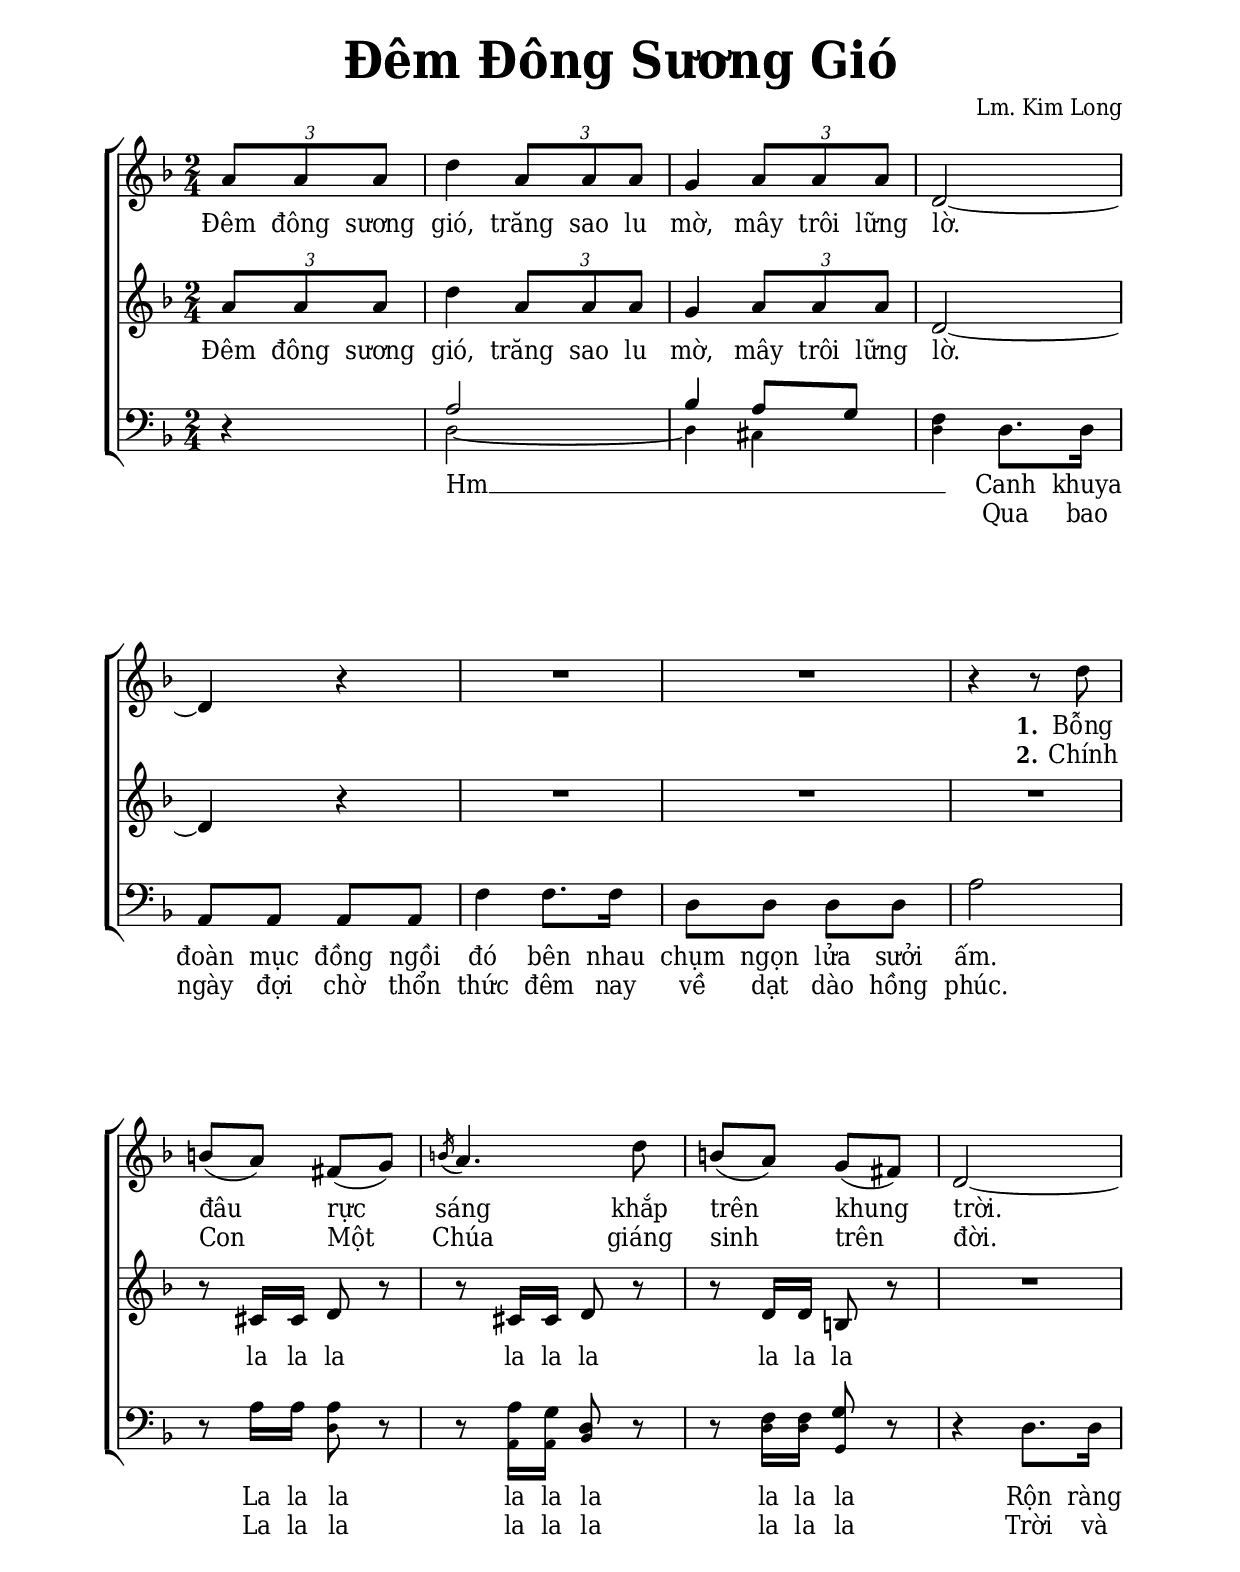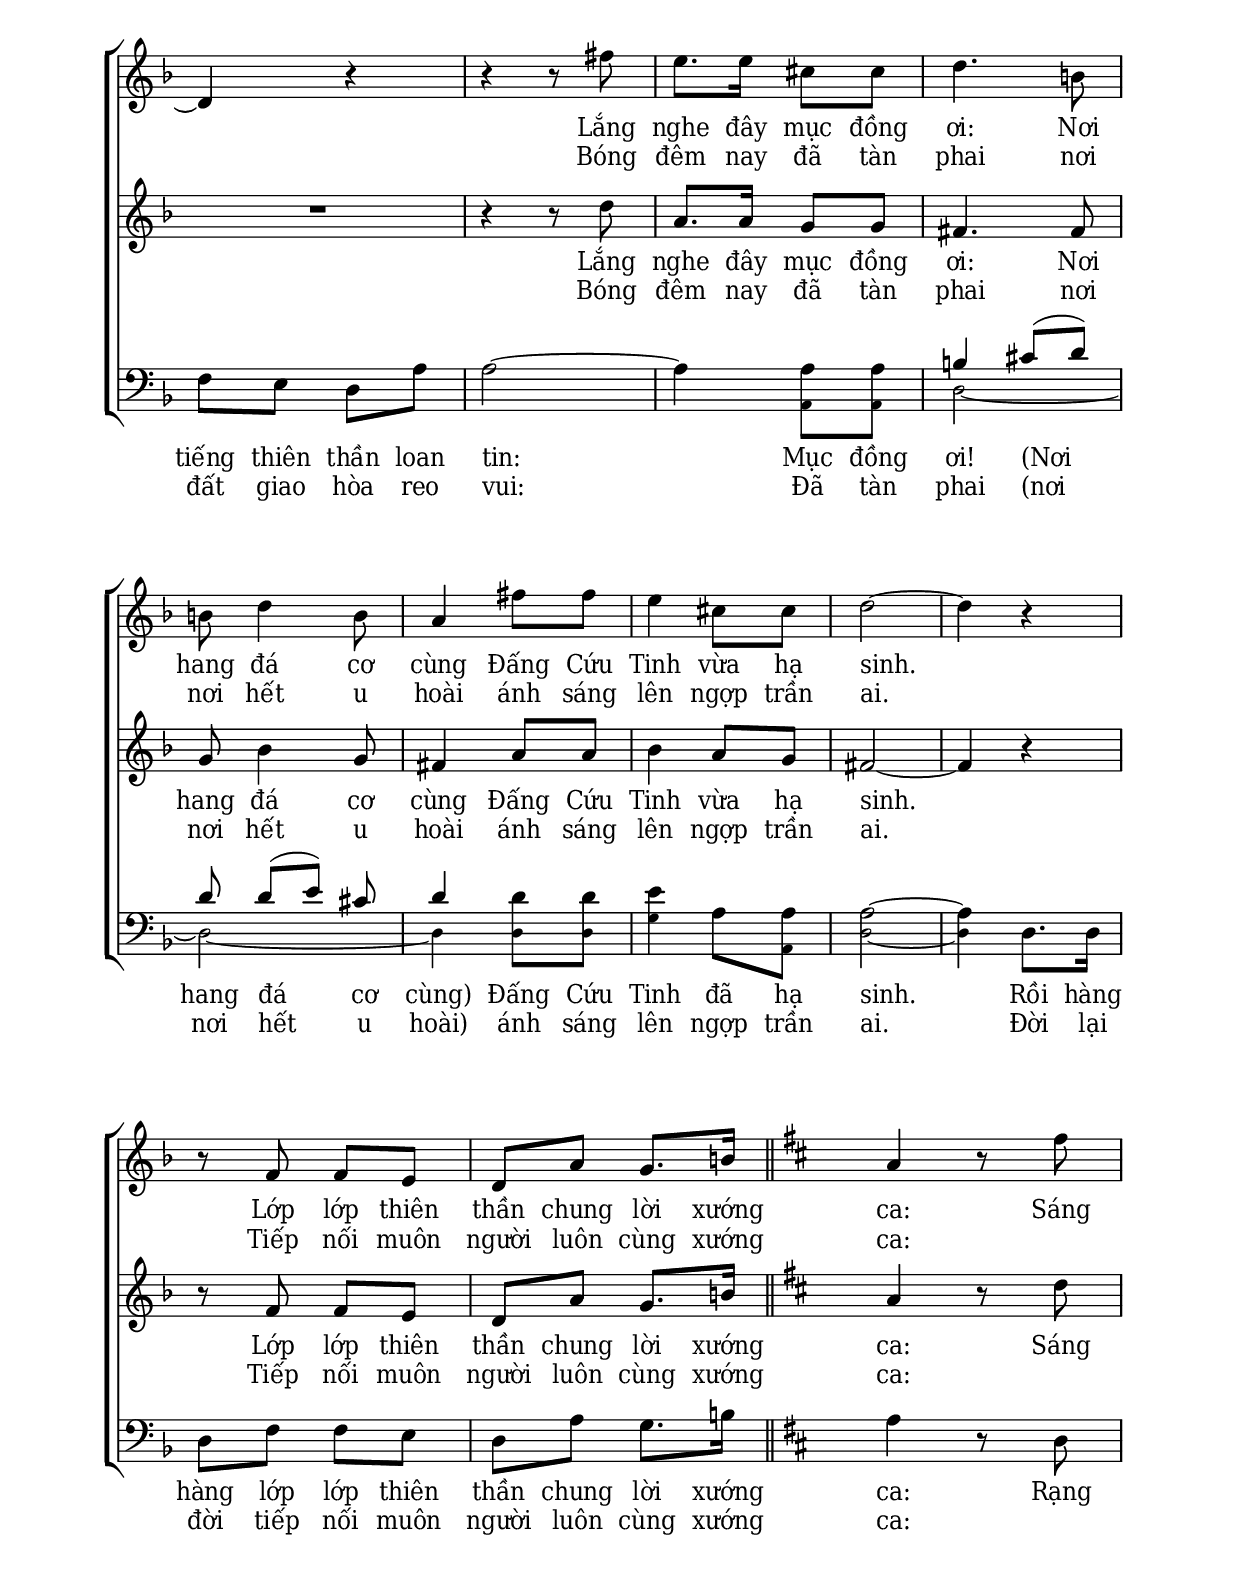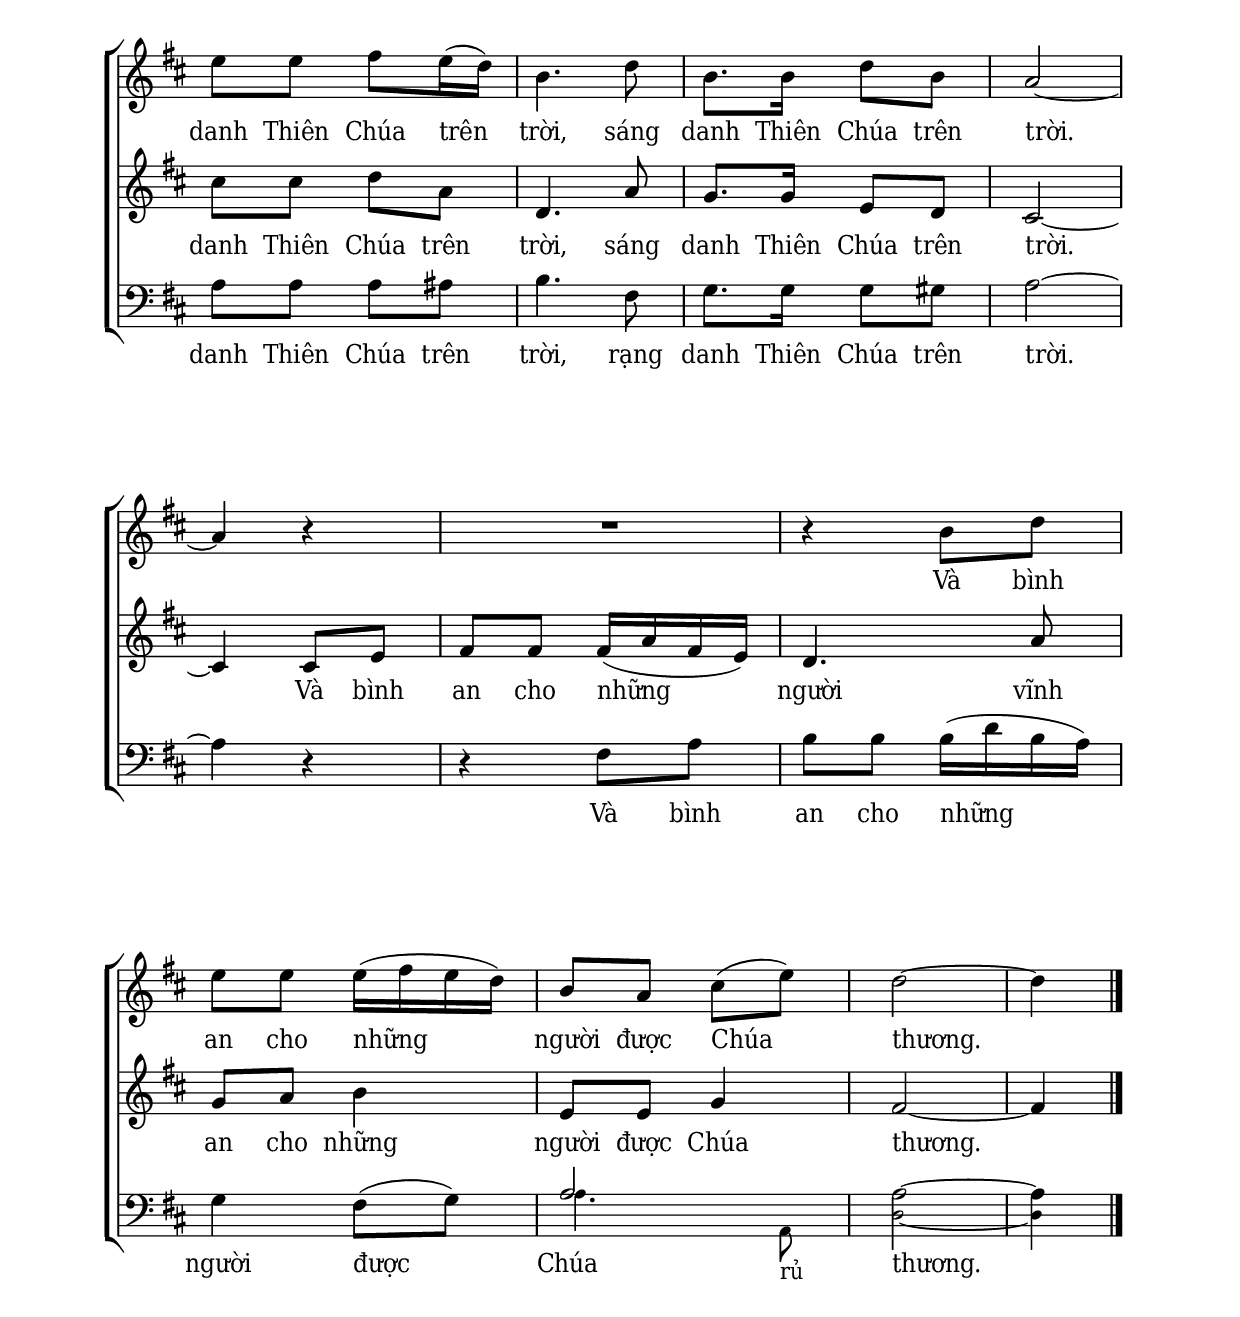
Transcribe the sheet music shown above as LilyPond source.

% Cài đặt chung
\version "2.22.1"
\include "english.ly"

\header {
  title = \markup { \fontsize #3 "Đêm Đông Sương Gió" }
  composer = "Lm. Kim Long"
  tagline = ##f
}

% Đổi kích thước nốt cho bè phụ
notBePhu =
#(define-music-function (font-size music) (number? ly:music?)
   (for-some-music
     (lambda (m)
       (if (music-is-of-type? m 'rhythmic-event)
           (begin
             (set! (ly:music-property m 'tweaks)
                   (cons `(font-size . ,font-size)
                         (ly:music-property m 'tweaks)))
             #t)
           #f))
     music)
   music)

% Nhạc
nhacPhienKhucSop = \relative c'' {
  \set Staff.printKeyCancellation = ##f
  \partial 4 \tuplet 3/2 { a8 a a } |
  d4 \tuplet 3/2 { a8 a a } |
  g4 \tuplet 3/2 { a8 a a } |
  d,2 ~ |
  d4 r |
  R2*2
  r4 r8 d' |
  b! (a) fs (g) |
  \slashedGrace { b!16 ( } a4.) d8 |
  b! (a) g (fs) |
  d2 ~ |
  d4 r |
  r r8 fs' |
  e8. e16 cs8 cs |
  d4. b!8 |
  b! d4 b8 |
  a4 fs'8 fs |
  e4 cs8 cs |
  d2 ~ |
  d4 r |
  r8 f, f e |
  d a' g8. b!16 \bar "||"
  
  \key d \major
  a4 r8 fs' |
  e e fs e16 (d) |
  b4. d8 |
  b8. b16 d8 b |
  a2 ~ |
  a4 r |
  R2
  r4 b8 d |
  e e e16 (fs e d) |
  b8 a cs (e) |
  d2 ~ |
  d4 \bar "|."
}

nhacPhienKhucAlto = \relative c'' {
  \set Staff.printKeyCancellation = ##f
  \tuplet 3/2 { a8 a a } |
  d4 \tuplet 3/2 { a8 a a } |
  g4 \tuplet 3/2 { a8 a a } |
  d,2 ~ |
  d4 r |
  R2*2
  R2
  r8 cs16 cs d8 r |
  r cs16 cs d8 r |
  r d16 d b!8 r |
  R2*2
  r4 r8 d' |
  a8. a16 g8 g |
  fs4. fs8 |
  g bf4 g8 |
  fs4 a8 a |
  bf4 a8 g |
  fs2 ~ |
  fs4 r |
  r8 f f e |
  d a' g8. b!16 |
  
  \key d \major
  a4 r8 d |
  cs cs d [a] |
  d,4. a'8 |
  g8. g16 e8 d |
  cs2 ~ |
  cs4 cs8 e |
  fs fs fs16 (a fs e) |
  d4. a'8 |
  g8 a b4 |
  e,8 e g4 |
  fs2 ~ |
  fs4
}

nhacPhienKhucTenor = \relative c' {
  \set Staff.printKeyCancellation = ##f
  r4 |
  a2 |
  bf4 a8 g |
  f4 d8. d16 |
  a8 a a a |
  f'4 f8. f16 |
  d8 d d d |
  a'2 |
  r8 a16 a a8 r |
  r a16 g d8 r |
  r f16 f g8 r |
  r4 d8. d16 |
  f8 e d a' |
  a2 ~ |
  a4 a8 a |
  b!4 cs8 (d) |
  d d ([e]) cs |
  d4 d8 d |
  e4 a,8 a |
  a2 ~ |
  a4 d,8. d16 |
  d8 f f e |
  d a' g8. b!16 |
  
  \key d \major
  a4 r8 d, |
  a' a a as |
  b4. fs8 |
  g8. g16 g8 gs |
  a2 ~ |
  a4 r |
  r fs8 a |
  b b b16 (d b a) |
  g4 fs8 (g) |
  a2 |
  a ~ |
  a4
}

nhacPhienKhucBas = \relative c {
  \set Staff.printKeyCancellation = ##f
  r4 |
  d2 ~ |
  d4 cs |
  d d8. d16 |
  a8 a a a |
  f'4 f8. f16 |
  d8 d d d |
  a'2 |
  r8 a16 a d,8 r |
  r8 a16 a bf8 r |
  r d16 d g,8 r |
  r4 d'8. d16 |
  f8 e d a' |
  a2 ~ |
  a4 a,8 a |
  d2 ~ |
  d ~ |
  d4 d8 d |
  g4 a8 a, |
  d2 ~ |
  d4 d8. d16 |
  d8 f f e |
  d a' g8. b!16 |
  
  \key d \major
  a4 r8 d, |
  a' a a as |
  b4. fs8 |
  g8. g16 g8 gs |
  a2 ~ |
  a4 r |
  r fs8 a |
  b b b16 (d b a) |
  g4 fs8 (g) |
  a4. a,8
  _\markup { "rủ" }
  |
  d2 ~ |
  d4
}

% Lời
loiPhienKhucSopMot = \lyricmode {
  Đêm đông sương gió, trăng sao lu mờ, mây trôi lững lờ.
  \set stanza = "1."
  Bỗng đâu rực sáng khắp trên khung trời.
  Lắng nghe đây mục đồng ơi:
  Nơi hang đá cơ cùng Đấng Cứu Tinh vừa hạ sinh.
  Lớp lớp thiên thần chung lời xướng ca:
  Sáng danh Thiên Chúa trên trời,
  sáng danh Thiên Chúa trên trời.
  Và bình an cho những người được Chúa thương.
}

loiPhienKhucSopHai = \lyricmode {
  \repeat unfold 12 { _ }
  \set stanza = "2."
  Chính Con Một Chúa giáng sinh trên đời.
  Bóng đêm nay đã tàn phai
  nơi nơi hết u hoài ánh sáng lên ngợp trần ai.
  Tiếp nối muôn người luôn cùng xướng ca:
}

loiPhienKhucAltoMot = \lyricmode {
  Đêm đông sương gió, trăng sao lu mờ, mây trôi lững lờ.
  la la la la la la la la la
  Lắng nghe đây mục đồng ơi:
  Nơi hang đá cơ cùng Đấng Cứu Tinh vừa hạ sinh.
  Lớp lớp thiên thần chung lời xướng ca:
      
  Sáng danh Thiên Chúa trên trời,
  sáng danh Thiên Chúa trên trời.
  Và bình an cho những người
  vĩnh an cho những người được Chúa thương.
}

loiPhienKhucAltoHai = \lyricmode {
  \repeat unfold 21 { _ }
  Bóng đêm nay đã tàn phai
  nơi nơi hết u hoài ánh sáng lên ngợp trần ai.
  Tiếp nối muôn người luôn cùng xướng ca:
}

loiPhienKhucTenorMot = \lyricmode {
  Hm __ _ _ _ _
  Canh khuya đoàn mục đồng ngồi đó bên nhau
  chụm ngọn lửa sưởi ấm.
  La la la la la la la la la
  Rộn ràng tiếng thiên thần loan tin:
  Mục đồng ơi! (Nơi hang đá cơ cùng)
  Đấng Cứu Tinh đã hạ sinh.
  Rồi hàng hàng lớp lớp thiên thần chung lời xướng ca:
  Rạng danh Thiên Chúa trên trời,
  rạng danh Thiên Chúa trên trời.
  Và bình an cho những người được Chúa thương.
}

loiPhienKhucTenorHai = \lyricmode {
  \repeat unfold 5 { _ }
  Qua bao ngày đợi chờ thổn thức đêm nay về dạt dào hồng phúc.
  La la la la la la la la la
  Trời và đất giao hòa reo vui:
  Đã tàn phai (nơi nơi hết u hoài) ánh sáng lên ngợp trần ai.
  Đời lại đời tiếp nối muôn người luôn cùng xướng ca:
}

% Dàn trang
\paper {
  #(set-paper-size "a4")
  top-margin = 20\mm
  bottom-margin = 20\mm
  left-margin = 20\mm
  right-margin = 20\mm
  indent = #0
  #(define fonts
    (make-pango-font-tree
      "Deja Vu Serif Condensed"
      "Deja Vu Serif Condensed"
      "Deja Vu Serif Condensed"
      (/ 20 20)))
  print-page-number = #f
  %page-count = #2
  %systems-per-page = 5
}

TongNhip = {
  \key f \major \time 2/4
  \set Timing.beamExceptions = #'()
  \set Timing.baseMoment = #(ly:make-moment 1/4)
}

\score {
  \new ChoirStaff <<
    \new Staff <<
      \new Voice = "beSop" {
        \clef treble \TongNhip \nhacPhienKhucSop
      }
      \new Lyrics \lyricsto beSop \loiPhienKhucSopMot
      \new Lyrics \lyricsto beSop \loiPhienKhucSopHai
    >>
    \new Staff <<
      \new Voice = "beAlto" {
        \clef treble \TongNhip \nhacPhienKhucAlto
      }
      \new Lyrics \lyricsto beAlto \loiPhienKhucAltoMot
      \new Lyrics \lyricsto beAlto \loiPhienKhucAltoHai
    >>
    \new Staff \with {
        \consists "Merge_rests_engraver"
        printPartCombineTexts = ##f
      }
      <<
        \clef "bass"
        \new Voice \TongNhip \partCombine 
        \nhacPhienKhucTenor
        \notBePhu -2 { \nhacPhienKhucBas }
      \new NullVoice = beTenor \nhacPhienKhucTenor
      \new Lyrics \lyricsto beTenor \loiPhienKhucTenorMot
      \new Lyrics \lyricsto beTenor \loiPhienKhucTenorHai
    >>
  >>
  \layout {
    \override Lyrics.LyricSpace.minimum-distance = #1.5
    \override Score.BarNumber.break-visibility = ##(#f #f #f)
    \override Score.SpacingSpanner.uniform-stretching = ##t
  }
}
